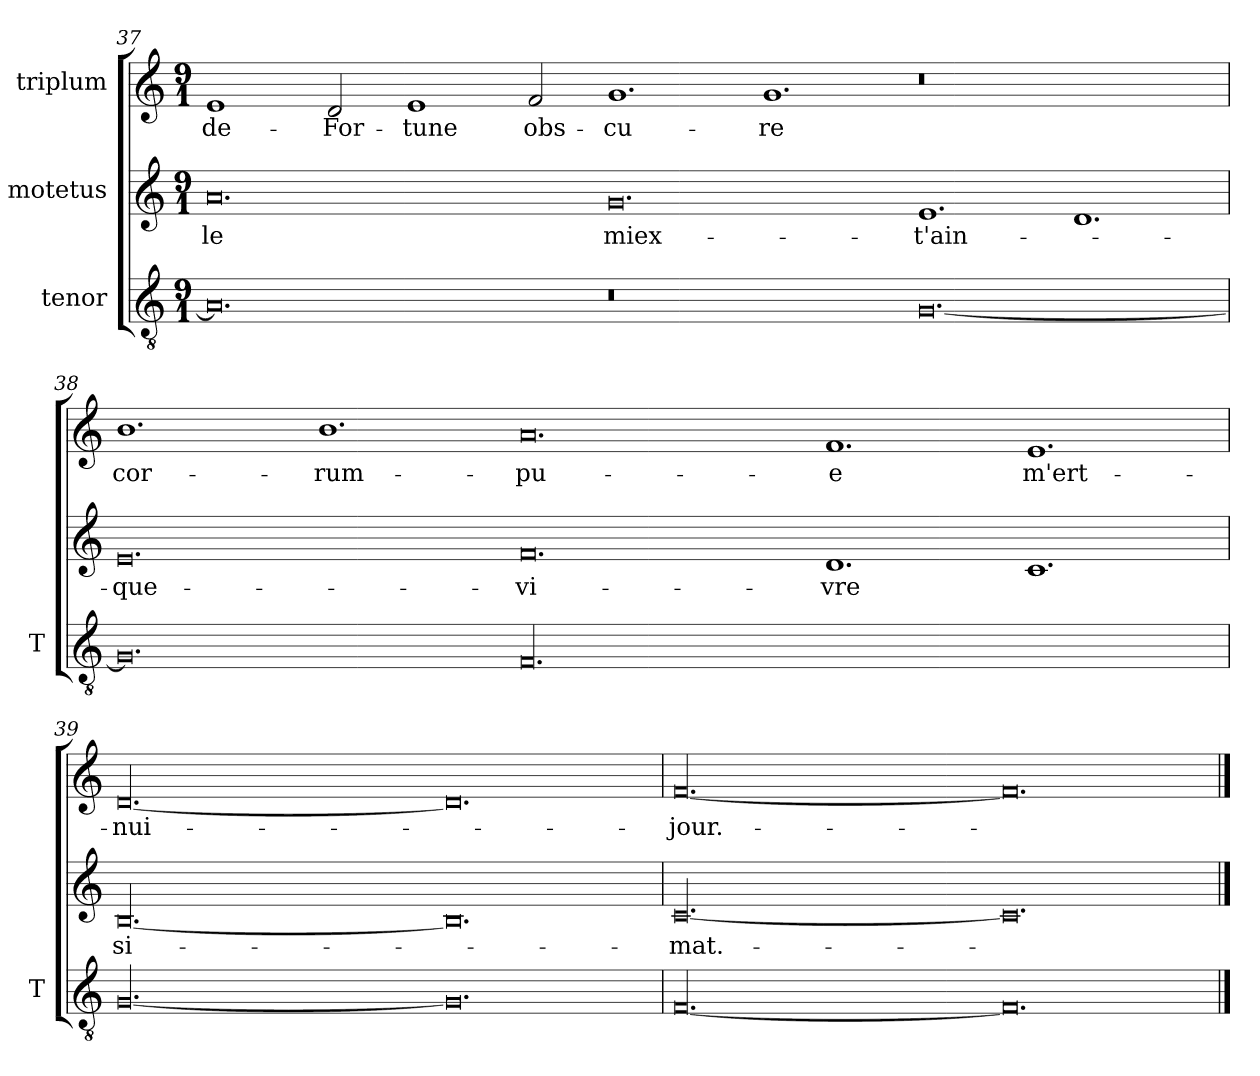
**kern	**kern	**text	**kern	**text
*part3	*part2	*part2	*part1	*part1
*staff3	*staff2	*staff2	*staff1	*staff1
*I"tenor	*I"motetus	*	*I"triplum	*
*I'T	*	*	*	*
!!LO:PB:g=z
*clefGv2	*clefG2	*	*clefG2	*
*k[]	*k[]	*	*k[]	*
*C:	*C:	*	*C:	*
*M9/1	*M9/1	*	*M9/1	*
=37	=37	=37	=37	=37
0.A/]	0.a/	-le	1e/	de-
.	.	.	2d/	For-
.	.	.	1e/	-tune
.	.	.	2f/	obs-
0.r	0.g/	miex-	1.g/	-cu-
.	.	.	1.g/	-re
[0.G/	1.e/	t'ain-	0.r	.
.	1.d/	.	.	.
=38	=38	=38	=38	=38
0.G/]	0.e/	que-	1.b\	cor-
.	.	.	1.b\	-rum-
00.F/	0.f/	vi-	0.a/	-pu-
.	1.d/	-vre	1.f/	-e
.	1.c/	.	1.e/	m'ert-
=39	=39	=39	=39	=39
[00.G/	[00.B/	si-	[00.d/	nui-
0.G/]	0.B/]	.	0.d/]	.
=40	=40	=40	=40	=40
[00.F/	[00.c/	mat.-	[00.f/	jour.-
0.F/]	0.c/]	.	0.f/]	.
==	==	==	==	==
*-	*-	*-	*-	*-
